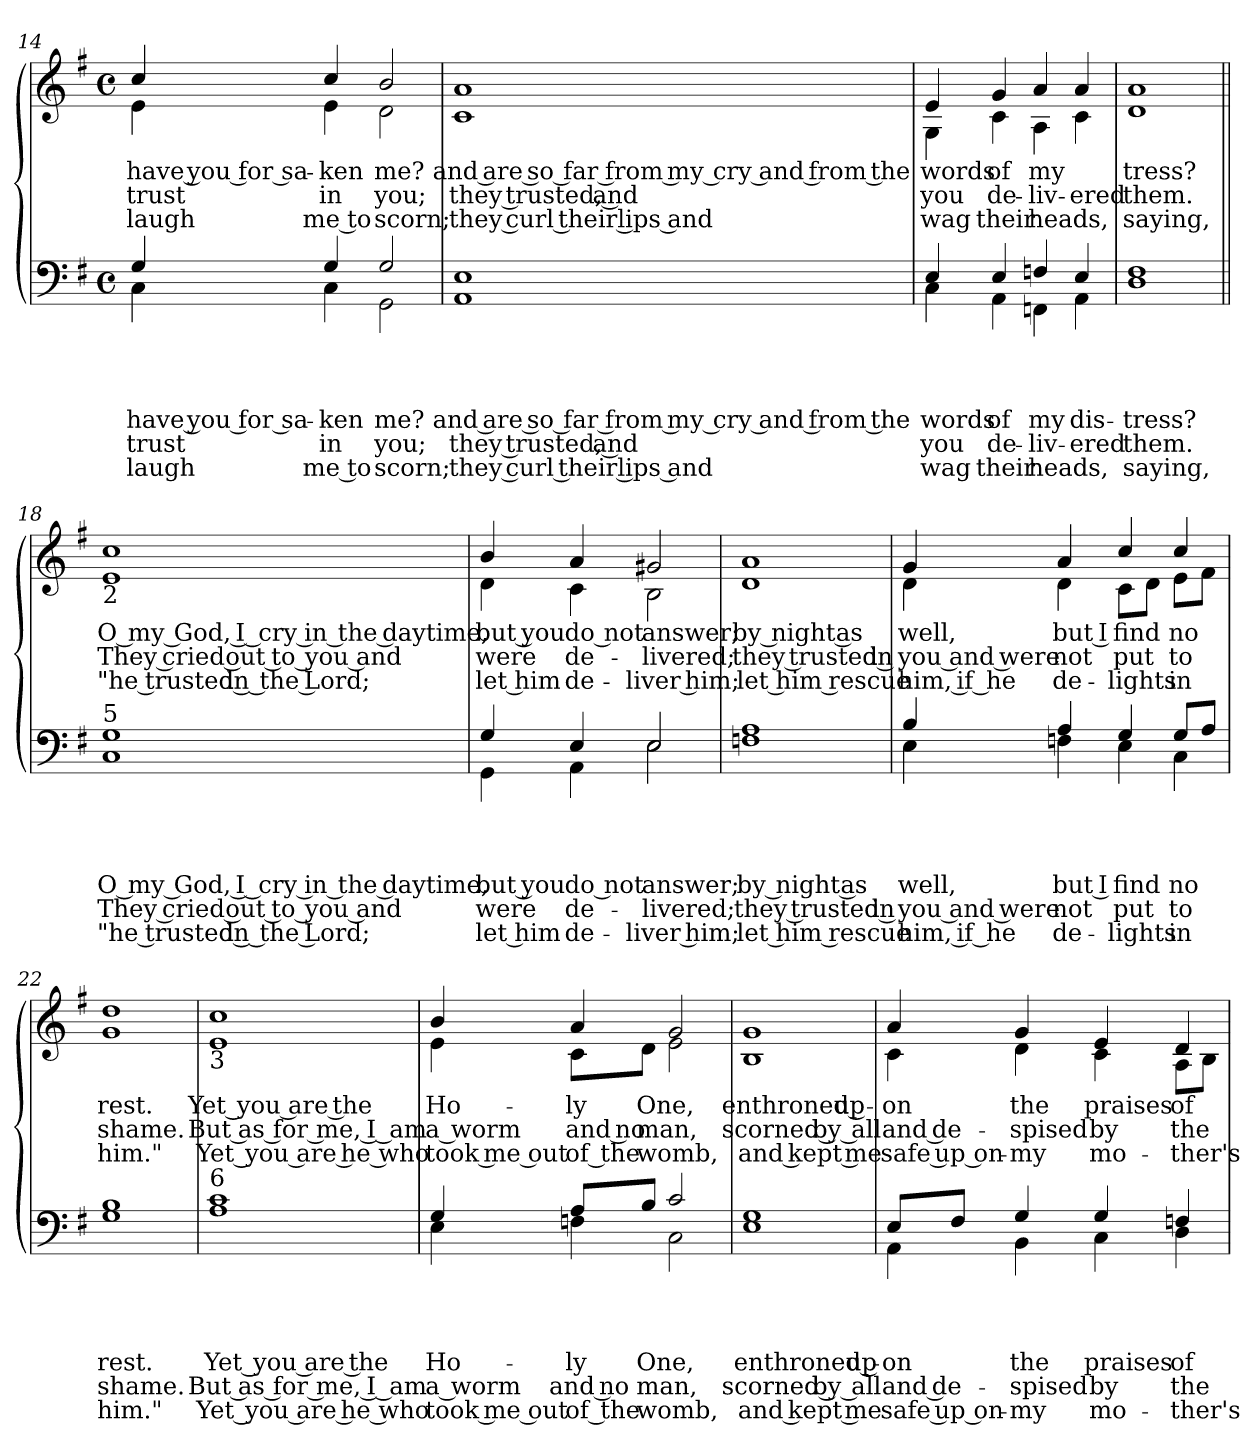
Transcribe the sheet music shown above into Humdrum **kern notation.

**kern	**text	**text	**text	**text	**text	**text	**kern	**text	**text	**text
*part2	*part2	*part2	*part2	*part2	*part2	*part2	*part1	*part1	*part1	*part1
*staff2	*staff2	*staff2	*staff2	*staff2	*staff2	*staff2	*staff1	*staff1	*staff1	*staff1
*clefF4	*	*	*	*	*	*	*clefG2	*	*	*
*k[f#]	*	*	*	*	*	*	*k[f#]	*	*	*
*G:	*	*	*	*	*	*	*G:	*	*	*
*M4/4	*	*	*	*	*	*	*M4/4	*	*	*
*met(c)	*	*	*	*	*	*	*met(c)	*	*	*
=14	=14	=14	=14	=14	=14	=14	=14	=14	=14	=14
!	!	!	!	!LO:LY:a:rj	!LO:LY:a:rj	!LO:LY:b:rj	!	!LO:LY:b:rj	!LO:LY:b:rj	!LO:LY:b:rj
*^	*	*	*	*	*	*	*^	*	*	*
4G/	4C\	.	.	.	have you for sa-	trust	laugh	4cc/	4e\	have you for sa-	trust	laugh
!	!	!	!	!	!LO:LY:a:rj	!LO:LY:a:rj	!LO:LY:b:rj	!	!	!LO:LY:b:rj	!LO:LY:b:rj	!LO:LY:b:rj
4G/	4C\	.	.	.	-ken	in	me to	4cc/	4e\	-ken	in	me to
!	!	!	!	!	!LO:LY:a	!LO:LY:a	!LO:LY:b	!	!	!LO:LY:b	!LO:LY:b	!LO:LY:b
2G/	2GG\	.	.	.	me?	you;	scorn;	2b/	2d\	me?	you;	scorn;
=15	=15	=15	=15	=15	=15	=15	=15	=15	=15	=15	=15	=15
!	!	!	!	!	!LO:LY:a	!LO:LY:a	!LO:LY:b	!	!	!LO:LY:b	!LO:LY:b	!LO:LY:b
*v	*v	*	*	*	*	*	*	*	*	*	*	*
*	*	*	*	*	*	*	*v	*v	*	*	*
1AA 1E	.	.	.	and are so far from my cry and from the	they trusted, and	they curl their lips and	1c 1a	and are so far from my cry and from the	they trusted, and	they curl their lips and
!!LO:LB:g=z
=16	=16	=16	=16	=16	=16	=16	=16	=16	=16	=16
!	!	!	!	!LO:LY:a	!LO:LY:a	!LO:LY:b	!	!LO:LY:b	!LO:LY:b	!LO:LY:b
*^	*	*	*	*	*	*	*^	*	*	*
4E/	4C\	.	.	.	words	you	wag	4e/	4G\	words	you	wag
!	!	!	!	!	!LO:LY:a:rj	!LO:LY:a:rj	!LO:LY:b:rj	!	!	!LO:LY:b:rj	!LO:LY:b:rj	!LO:LY:b:rj
4E/	4AA\	.	.	.	of	de-	their	4g/	4c\	of	de-	their
!	!	!	!	!	!LO:LY:a:rj	!LO:LY:a:rj	!LO:LY:b:rj	!	!	!LO:LY:b:rj	!LO:LY:b:rj	!LO:LY:b:rj
4Fn/	4FFn\	.	.	.	my	-liv-	heads,	4a/	4A\	my	-liv-	heads,
!	!	!	!	!	!LO:LY:a	!LO:LY:a	!	!	!	!	!LO:LY:b	!
4E/	4AA\	.	.	.	dis-	-ered	.	4a/	4c\	.	-ered	.
=17	=17	=17	=17	=17	=17	=17	=17	=17	=17	=17	=17	=17
!	!	!	!	!	!LO:LY:a	!LO:LY:a	!LO:LY:b	!	!	!LO:LY:b	!LO:LY:b	!LO:LY:b
*v	*v	*	*	*	*	*	*	*	*	*	*	*
*	*	*	*	*	*	*	*v	*v	*	*	*
1D 1F#	.	.	.	-tress?	them.	saying,	1d 1a	-tress?	them.	saying,
=18||	=18||	=18||	=18||	=18||	=18||	=18||	=18||	=18||	=18||	=18||
!	!	!	!	!	!	!	!LO:TX:b:t=2	!	!	!
!LO:TX:a:t=5	!	!	!	!	!	!	!	!	!	!
!	!	!	!	!LO:LY:a	!LO:LY:a	!LO:LY:b	!	!LO:LY:b	!LO:LY:b	!LO:LY:b
1C 1G	.	.	.	O my God, I cry in the daytime,	They cried out to you and	"he trusted in the Lord;	1e 1cc	O my God, I cry in the daytime,	They cried out to you and	"he trusted in the Lord;
=19	=19	=19	=19	=19	=19	=19	=19	=19	=19	=19
!	!	!	!	!LO:LY:a:rj	!LO:LY:a:rj	!LO:LY:b:rj	!	!LO:LY:b:rj	!LO:LY:b:rj	!LO:LY:b:rj
*^	*	*	*	*	*	*	*^	*	*	*
4G/	4GG\	.	.	.	but you	were	let him	4b/	4d\	but you	were	let him
!	!	!	!	!	!LO:LY:a:rj	!LO:LY:a:rj	!LO:LY:b:rj	!	!	!LO:LY:b:rj	!LO:LY:b:rj	!LO:LY:b:rj
4E/	4AA\	.	.	.	do not	de-	de-	4a/	4c\	do not	de-	de-
!	!	!	!	!	!LO:LY:a	!LO:LY:a	!LO:LY:b	!	!	!LO:LY:b	!LO:LY:b	!LO:LY:b
2E/	2E\	.	.	.	answer;	-livered;	-liver him;	2g#X/	2B\	answer;	-livered;	-liver him;
!!LO:PB:g=z
=20	=20	=20	=20	=20	=20	=20	=20	=20	=20	=20	=20	=20
!	!	!	!	!	!LO:LY:a	!LO:LY:a	!LO:LY:b	!	!	!LO:LY:b	!LO:LY:b	!LO:LY:b
*v	*v	*	*	*	*	*	*	*	*	*	*	*
*	*	*	*	*	*	*	*v	*v	*	*	*
1Fn 1A	.	.	.	by night as	they trusted in	let him rescue	1d 1a	by night as	they trusted in	let him rescue
=21	=21	=21	=21	=21	=21	=21	=21	=21	=21	=21
!	!	!	!	!LO:LY:a	!LO:LY:a	!LO:LY:b	!	!LO:LY:b	!LO:LY:b	!LO:LY:b
*^	*	*	*	*	*	*	*^	*	*	*
4B/	4E\	.	.	.	well,	you and were	him, if he	4g/	4d\	well,	you and were	him, if he
!	!	!	!	!	!LO:LY:a	!LO:LY:a	!LO:LY:b	!	!	!LO:LY:b	!LO:LY:b	!LO:LY:b
4A/	4Fn\	.	.	.	but I	not	de-	4a/	4d\	but I	not	de-
!	!	!	!	!	!LO:LY:a	!LO:LY:a	!LO:LY:b	!	!	!LO:LY:b	!LO:LY:b	!LO:LY:b
4G/	4E\	.	.	.	find	put	-lights	4cc/	8c\L	find	put	-lights
.	.	.	.	.	.	.	.	.	8d\J	.	.	.
!	!	!	!	!	!LO:LY:a	!LO:LY:a	!LO:LY:b	!	!	!LO:LY:b	!LO:LY:b	!LO:LY:b
8G/L	4C\	.	.	.	no	to	in	4cc/	8e\L	no	to	in
8A/J	.	.	.	.	.	.	.	.	8f#\J	.	.	.
*v	*v	*	*	*	*	*	*	*	*	*	*	*
=22	=22	=22	=22	=22	=22	=22	=22	=22	=22	=22	=22
!	!	!	!	!LO:LY:a	!LO:LY:a	!LO:LY:b	!	!	!LO:LY:b	!LO:LY:b	!LO:LY:b
*	*	*	*	*	*	*	*v	*v	*	*	*
1G 1B	.	.	.	rest.	shame.	him."	1g 1dd	rest.	shame.	him."
=23	=23	=23	=23	=23	=23	=23	=23	=23	=23	=23
!	!	!	!	!	!	!	!LO:TX:b:t=3	!	!	!
!LO:TX:a:t=6	!	!	!	!	!	!	!	!	!	!
!	!	!	!	!LO:LY:a	!LO:LY:a	!LO:LY:b	!	!LO:LY:b	!LO:LY:b	!LO:LY:b
1A 1c	.	.	.	Yet you are the	But as for me, I am	Yet you are he who	1e 1cc	Yet you are the	But as for me, I am	Yet you are he who
=24	=24	=24	=24	=24	=24	=24	=24	=24	=24	=24
!	!	!	!	!LO:LY:a	!LO:LY:a	!LO:LY:b	!	!LO:LY:b	!LO:LY:b	!LO:LY:b
*^	*	*	*	*	*	*	*^	*	*	*
4G/	4E\	.	.	.	Ho-	a worm	took me out	4b/	4e\	Ho-	a worm	took me out
!	!	!	!	!	!LO:LY:a:rj	!LO:LY:a:rj	!LO:LY:b:rj	!	!	!LO:LY:b:rj	!LO:LY:b:rj	!LO:LY:b:rj
8A/L	4Fn\	.	.	.	-ly	and no	of the	4a/	8c\L	-ly	and no	of the
!	!	!	!	!	!LO:LY:a	!LO:LY:a	!LO:LY:b	!	!	!LO:LY:b	!LO:LY:b	!LO:LY:b
8B/J	.	.	.	.	One,	man,	womb,	.	8d\J	One,	man,	womb,
2c/	2C\	.	.	.	.	.	.	2g/	2e\	.	.	.
!!LO:LB:g=z
=25	=25	=25	=25	=25	=25	=25	=25	=25	=25	=25	=25	=25
!	!	!	!	!	!LO:LY:a	!LO:LY:a	!LO:LY:b	!	!	!LO:LY:b	!LO:LY:b	!LO:LY:b
*v	*v	*	*	*	*	*	*	*	*	*	*	*
*	*	*	*	*	*	*	*v	*v	*	*	*
1E 1G	.	.	.	enthroned up-	scorned by all	and kept me	1B 1g	enthroned up-	scorned by all	and kept me
=26	=26	=26	=26	=26	=26	=26	=26	=26	=26	=26
!	!	!	!	!LO:LY:a	!LO:LY:a	!LO:LY:b	!	!LO:LY:b	!LO:LY:b	!LO:LY:b
*^	*	*	*	*	*	*	*^	*	*	*
8E/L	4AA\	.	.	.	-on	and de-	safe up on-	4a/	4c\	-on	and de-	safe up on-
8F#/J	.	.	.	.	.	.	.	.	.	.	.	.
!	!	!	!	!	!LO:LY:a	!LO:LY:a	!LO:LY:b	!	!	!LO:LY:b	!LO:LY:b	!LO:LY:b
4G/	4BB\	.	.	.	the	-spis­ed	-my	4g/	4d\	the	-spis­ed	-my
!	!	!	!	!	!LO:LY:a	!LO:LY:a	!LO:LY:b	!	!	!LO:LY:b	!LO:LY:b	!LO:LY:b
4G/	4C\	.	.	.	prais­es	by	mo-	4e/	4c\	prais­es	by	mo-
!	!	!	!	!	!LO:LY:a	!LO:LY:a	!LO:LY:b	!	!	!LO:LY:b	!LO:LY:b	!LO:LY:b
4Fn/	4D\	.	.	.	of	the	-ther's	4d/	8A\L	of	the	-ther's
.	.	.	.	.	.	.	.	.	8B\J	.	.	.
*v	*v	*	*	*	*	*	*	*	*	*	*	*
*	*	*	*	*	*	*	*v	*v	*	*	*
=	=	=	=	=	=	=	=	=	=	=
*-	*-	*-	*-	*-	*-	*-	*-	*-	*-	*-
